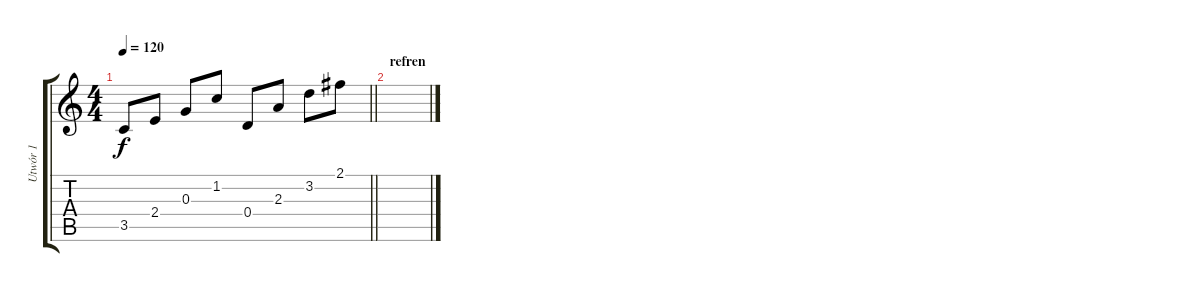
\track ("Utwór 1" "Utwór 1") {instrument acousticguitarsteel}
\staff {score tabs}
\tuning (E4 B3 G3 D3 A2 E2) {hide}
\ts (4 4)
\tempo 120
\clef g2
\barLineRight lightlight
\ks c
3.5.8{dy f} 2.4.8 0.3.8 1.2.8 0.4.8 2.3.8 3.2.8 2.1.8 |
\section ("" "refren")
